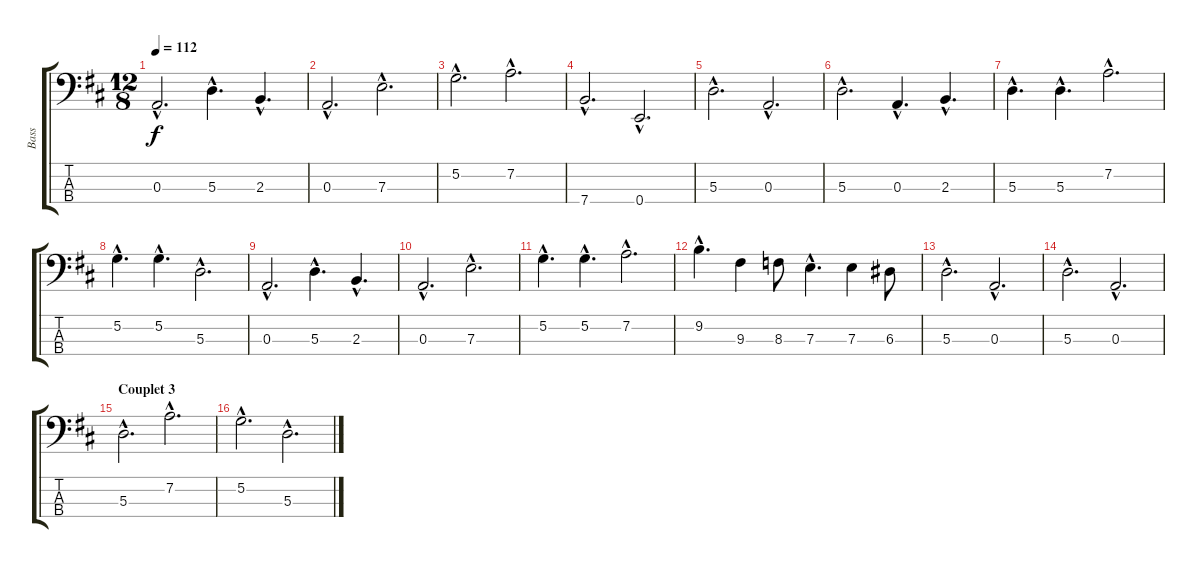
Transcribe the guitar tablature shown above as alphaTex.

\track ("Bass" "Bass") {instrument electricbasspick}
\staff {score tabs}
\tuning (G2 D2 A1 E1) {hide}
\ts (12 8)
\tempo 112
\clef f4
\ks d
0.3{hac}.2{d dy f} 5.3{hac}.4{d} 2.3{hac}.4{d} |
0.3{hac}.2{d} 7.3{hac}.2{d} |
5.2{hac}.2{d} 7.2{hac}.2{d} |
7.4{hac}.2{d} 0.4{hac}.2{d} |
5.3{hac}.2{d} 0.3{hac}.2{d} |
5.3{hac}.2{d} 0.3{hac}.4{d} 2.3{hac}.4{d} |
5.3{hac}.4{d} 5.3{hac}.4{d} 7.2{hac}.2{d} |
5.2{hac}.4{d} 5.2{hac}.4{d} 5.3{hac}.2{d} |
0.3{hac}.2{d} 5.3{hac}.4{d} 2.3{hac}.4{d} |
0.3{hac}.2{d} 7.3{hac}.2{d} |
5.2{hac}.4{d} 5.2{hac}.4{d} 7.2{hac}.2{d} |
9.2{hac}.4{d} 9.3.4 8.3.8 7.3{hac}.4{d} 7.3.4 6.3.8 |
5.3{hac}.2{d} 0.3{hac}.2{d} |
5.3{hac}.2{d} 0.3{hac}.2{d} |
\section ("" "Couplet 3")
5.3{hac}.2{d} 7.2{hac}.2{d} |
5.2{hac}.2{d} 5.3{hac}.2{d}
